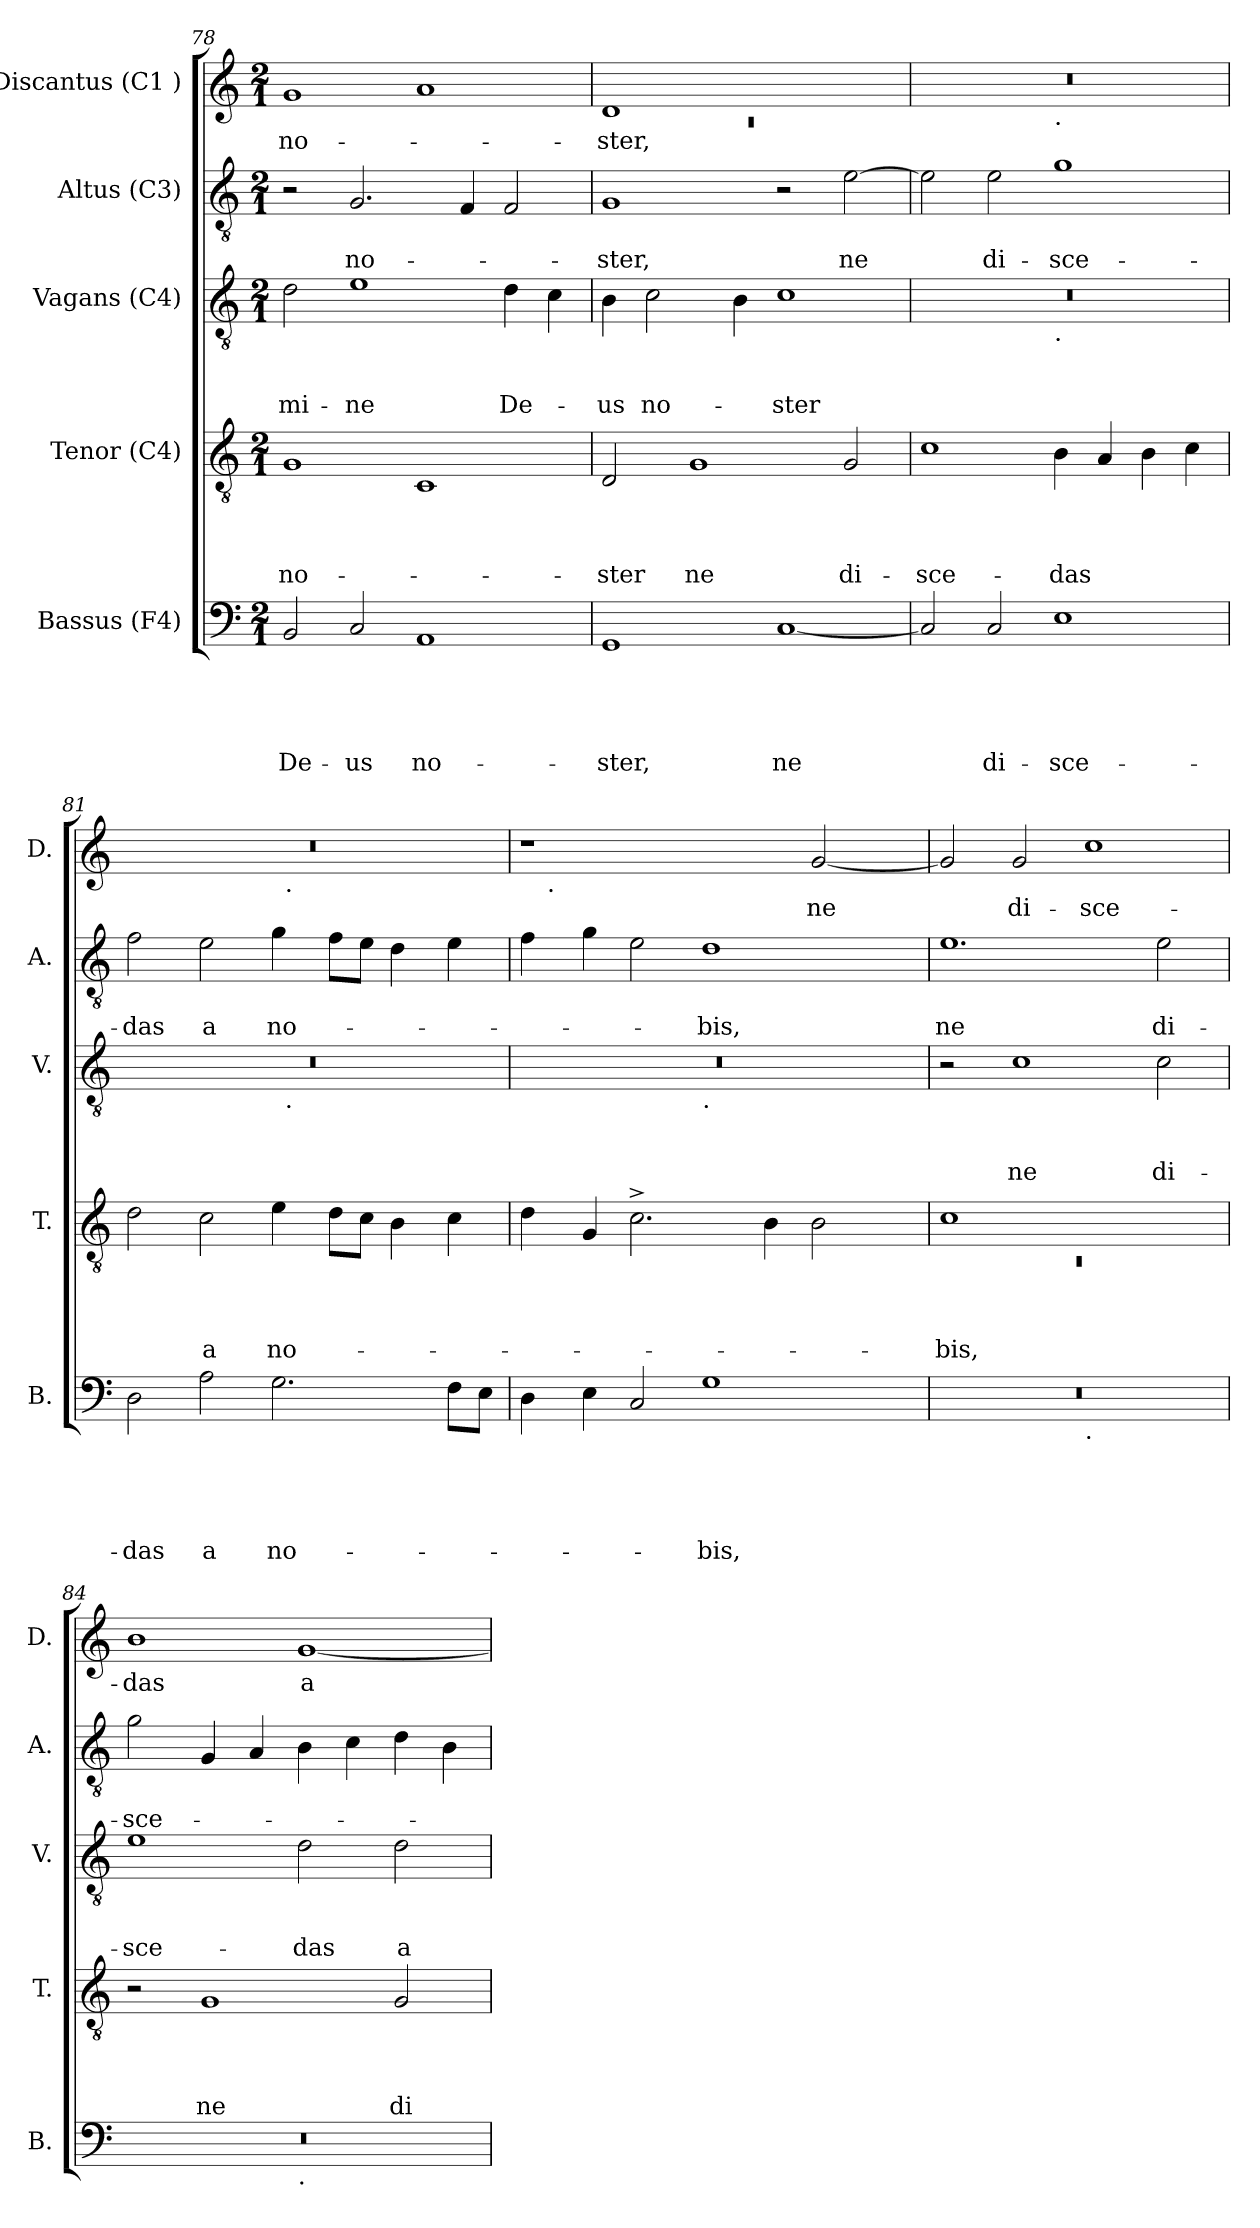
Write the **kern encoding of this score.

**kern	**text	**text	**text	**text	**text	**kern	**text	**text	**text	**text	**kern	**text	**text	**text	**kern	**text	**text	**kern	**text
*part5	*part5	*part5	*part5	*part5	*part5	*part4	*part4	*part4	*part4	*part4	*part3	*part3	*part3	*part3	*part2	*part2	*part2	*part1	*part1
*staff5	*staff5	*staff5	*staff5	*staff5	*staff5	*staff4	*staff4	*staff4	*staff4	*staff4	*staff3	*staff3	*staff3	*staff3	*staff2	*staff2	*staff2	*staff1	*staff1
*I"Bassus (F4)	*	*	*	*	*	*I"Tenor (C4)	*	*	*	*	*I"Vagans (C4)	*	*	*	*I"Altus (C3)	*	*	*I"Discantus (C1 )	*
*I'B.	*	*	*	*	*	*I'T.	*	*	*	*	*I'V.	*	*	*	*I'A.	*	*	*I'D.	*
*clefF4	*	*	*	*	*	*clefGv2	*	*	*	*	*clefGv2	*	*	*	*clefGv2	*	*	*clefG2	*
*k[]	*	*	*	*	*	*k[]	*	*	*	*	*k[]	*	*	*	*k[]	*	*	*k[]	*
*C:	*	*	*	*	*	*C:	*	*	*	*	*C:	*	*	*	*C:	*	*	*C:	*
*M2/1	*	*	*	*	*	*M2/1	*	*	*	*	*M2/1	*	*	*	*M2/1	*	*	*M2/1	*
=78	=78	=78	=78	=78	=78	=78	=78	=78	=78	=78	=78	=78	=78	=78	=78	=78	=78	=78	=78
!	!	!	!	!	!LO:LY:b	!	!	!	!	!LO:LY:b	!	!	!	!LO:LY:b	!	!	!	!	!LO:LY:b
2BB/	.	.	.	.	De-	1G	.	.	.	no-	2d\	.	.	-mi-	2r	.	.	1g	no-
!	!	!	!	!	!LO:LY:b	!	!	!	!	!	!	!	!	!LO:LY:b	!	!	!LO:LY:b	!	!
2C/	.	.	.	.	-us	.	.	.	.	.	1e	.	.	-ne	2.G/	.	no-	.	.
!	!	!	!	!	!LO:LY:b	!	!	!	!	!	!	!	!	!	!	!	!	!	!
1AA	.	.	.	.	no-	1C	.	.	.	.	.	.	.	.	.	.	.	1a	.
.	.	.	.	.	.	.	.	.	.	.	.	.	.	.	4F/	.	.	.	.
!	!	!	!	!	!	!	!	!	!	!	!	!	!	!LO:LY:b	!	!	!	!	!
.	.	.	.	.	.	.	.	.	.	.	4d\	.	.	De-	2F/	.	.	.	.
.	.	.	.	.	.	.	.	.	.	.	4c\	.	.	.	.	.	.	.	.
=79	=79	=79	=79	=79	=79	=79	=79	=79	=79	=79	=79	=79	=79	=79	=79	=79	=79	=79	=79
*	*	*	*	*	*	*	*	*	*	*	*	*	*	*	*	*	*	*^	*
!	!	!	!	!	!LO:LY:b	!	!	!	!	!LO:LY:b	!	!	!	!LO:LY:b	!	!	!LO:LY:b	!	!LO:N:vis=1	!LO:LY:b
1GG	.	.	.	.	-ster,	2D/	.	.	.	-ster	4B\	.	.	-us	1G	.	-ster,	1d	0rc	-ster,
!	!	!	!	!	!	!	!	!	!	!	!	!	!	!LO:LY:b	!	!	!	!	!	!
.	.	.	.	.	.	.	.	.	.	.	2c\	.	.	no-	.	.	.	.	.	.
!	!	!	!	!	!	!	!	!	!	!LO:LY:b	!	!	!	!	!	!	!	!	!	!
.	.	.	.	.	.	1G	.	.	.	ne	.	.	.	.	.	.	.	.	.	.
.	.	.	.	.	.	.	.	.	.	.	4B\	.	.	.	.	.	.	.	.	.
!	!	!	!	!	!LO:LY:b	!	!	!	!	!	!	!	!	!LO:LY:b	!	!	!	!	!	!
[<1C	.	.	.	.	ne	.	.	.	.	.	1c	.	.	-ster	2r	.	.	1ryy	.	.
!	!	!	!	!	!	!	!	!	!	!LO:LY:b	!	!	!	!	!	!	!LO:LY:b	!	!	!
.	.	.	.	.	.	2G/	.	.	.	di-	.	.	.	.	[>2e\	.	ne	.	.	.
=80	=80	=80	=80	=80	=80	=80	=80	=80	=80	=80	=80	=80	=80	=80	=80	=80	=80	=80	=80	=80
!	!	!	!	!	!	!	!	!	!	!LO:LY:b	!	!	!	!	!	!	!	!	!	!
*	*	*	*	*	*	*	*	*	*	*	*^	*	*	*	*	*	*	*	*	*
2C/]	.	.	.	.	.	1c	.	.	.	-sce-	0r	1ryy	.	.	.	2e\]	.	.	0r	1ryy	.
!	!	!	!	!	!LO:LY:b	!	!	!	!	!	!	!	!	!	!	!	!	!LO:LY:b	!	!	!
2C/	.	.	.	.	di-	.	.	.	.	.	.	.	.	.	.	2e\	.	di-	.	.	.
!	!	!	!	!	!	!	!	!	!	!	!	!	!	!	!	!	!	!	!	!LO:TX:b:t=.	!
!	!	!	!	!	!	!	!	!	!	!	!	!LO:TX:b:t=.	!	!	!	!	!	!	!	!	!
!	!	!	!	!	!LO:LY:b	!	!	!	!	!LO:LY:b	!	!	!	!	!	!	!	!LO:LY:b	!	!	!
1E	.	.	.	.	-sce-	4B\	.	.	.	-das	.	1ryy	.	.	.	1g	.	-sce-	.	1ryy	.
.	.	.	.	.	.	4A/	.	.	.	.	.	.	.	.	.	.	.	.	.	.	.
.	.	.	.	.	.	4B\	.	.	.	.	.	.	.	.	.	.	.	.	.	.	.
.	.	.	.	.	.	4c\	.	.	.	.	.	.	.	.	.	.	.	.	.	.	.
!!LO:PB:g=z	!!
=81	=81	=81	=81	=81	=81	=81	=81	=81	=81	=81	=81	=81	=81	=81	=81	=81	=81	=81	=81	=81	=81
!	!	!	!	!	!LO:LY:b	!	!	!	!	!	!	!	!	!	!	!	!	!LO:LY:b	!	!	!
2D\	.	.	.	.	-das	2d\	.	.	.	.	0r	1ryy	.	.	.	2f\	.	-das	0r	1ryy	.
!	!	!	!	!	!LO:LY:b	!	!	!	!	!LO:LY:b	!	!	!	!	!	!	!	!LO:LY:b	!	!	!
2A\	.	.	.	.	a	2c\	.	.	.	a	.	.	.	.	.	2e\	.	a	.	.	.
!	!	!	!	!	!LO:LY:b	!	!	!	!	!LO:LY:b	!	!	!	!	!	!	!	!LO:LY:b	!	!	!
2.G\	.	.	.	.	no-	4e\	.	.	.	no-	.	32ryy	.	.	.	4g\	.	no-	.	32ryy	.
!	!	!	!	!	!	!	!	!	!	!	!	!	!	!	!	!	!	!	!	!LO:TX:b:t=.	!
!	!	!	!	!	!	!	!	!	!	!	!	!LO:TX:b:t=.	!	!	!	!	!	!	!	!	!
.	.	.	.	.	.	.	.	.	.	.	.	2ryy	.	.	.	.	.	.	.	2ryy	.
.	.	.	.	.	.	8d\L	.	.	.	.	.	.	.	.	.	8f\L	.	.	.	.	.
.	.	.	.	.	.	8c\J	.	.	.	.	.	.	.	.	.	8e\J	.	.	.	.	.
.	.	.	.	.	.	4B\	.	.	.	.	.	.	.	.	.	4d\	.	.	.	.	.
.	.	.	.	.	.	.	.	.	.	.	.	4...ryy	.	.	.	.	.	.	.	4...ryy	.
8F\L	.	.	.	.	.	4c\	.	.	.	.	.	.	.	.	.	4e\	.	.	.	.	.
8E\J	.	.	.	.	.	.	.	.	.	.	.	.	.	.	.	.	.	.	.	.	.
=82	=82	=82	=82	=82	=82	=82	=82	=82	=82	=82	=82	=82	=82	=82	=82	=82	=82	=82	=82	=82	=82
4D\	.	.	.	.	.	4d\	.	.	.	.	0r	1ryy	.	.	.	4f\	.	.	1r	16.ryy	.
!	!	!	!	!	!	!	!	!	!	!	!	!	!	!	!	!	!	!	!	!LO:TX:b:t=.	!
.	.	.	.	.	.	.	.	.	.	.	.	.	.	.	.	.	.	.	.	1ryy	.
4E\	.	.	.	.	.	4G/	.	.	.	.	.	.	.	.	.	4g\	.	.	.	.	.
2C/	.	.	.	.	.	2.c^>\	.	.	.	.	.	.	.	.	.	2e\	.	.	.	.	.
!	!	!	!	!	!	!	!	!	!	!	!	!LO:TX:b:t=.	!	!	!	!	!	!	!	!	!
!	!	!	!	!	!LO:LY:b	!	!	!	!	!	!	!	!	!	!	!	!	!LO:LY:b	!	!	!
1G	.	.	.	.	-bis,	.	.	.	.	.	.	1ryy	.	.	.	1d	.	-bis,	2ryy	.	.
.	.	.	.	.	.	.	.	.	.	.	.	.	.	.	.	.	.	.	.	2ryy	.
.	.	.	.	.	.	4B\	.	.	.	.	.	.	.	.	.	.	.	.	.	.	.
!	!	!	!	!	!	!	!	!	!	!	!	!	!	!	!	!	!	!	!	!	!LO:LY:b
.	.	.	.	.	.	2B\	.	.	.	.	.	.	.	.	.	.	.	.	[<2g/	.	ne
.	.	.	.	.	.	.	.	.	.	.	.	.	.	.	.	.	.	.	.	4ryy	.
.	.	.	.	.	.	.	.	.	.	.	.	.	.	.	.	.	.	.	.	8ryy	.
.	.	.	.	.	.	.	.	.	.	.	.	.	.	.	.	.	.	.	.	32ryy	.
=83	=83	=83	=83	=83	=83	=83	=83	=83	=83	=83	=83	=83	=83	=83	=83	=83	=83	=83	=83	=83	=83
*	*	*	*	*	*	*^	*	*	*	*	*	*	*	*	*	*	*	*	*	*	*
!	!	!	!	!	!	!	!LO:N:vis=1	!	!	!	!LO:LY:b	!	!	!	!	!	!	!	!LO:LY:b	!	!	!
*^	*	*	*	*	*	*	*	*	*	*	*	*v	*v	*	*	*	*	*	*	*v	*v	*
0r	1ryy	.	.	.	.	.	1c	0rC	.	.	.	-bis,	2r	.	.	.	1.e	.	ne	2g/]	.
!	!	!	!	!	!	!	!	!	!	!	!	!	!	!	!	!LO:LY:b	!	!	!	!	!LO:LY:b
.	.	.	.	.	.	.	.	.	.	.	.	.	1c	.	.	ne	.	.	.	2g/	di-
!	!LO:TX:b:t=.	!	!	!	!	!	!	!	!	!	!	!	!	!	!	!	!	!	!	!	!
!	!	!	!	!	!	!	!	!	!	!	!	!	!	!	!	!	!	!	!	!	!LO:LY:b
.	1ryy	.	.	.	.	.	1ryy	.	.	.	.	.	.	.	.	.	.	.	.	1cc	-sce-
!	!	!	!	!	!	!	!	!	!	!	!	!	!	!	!	!LO:LY:b	!	!	!LO:LY:b	!	!
.	.	.	.	.	.	.	.	.	.	.	.	.	2c\	.	.	di-	2e\	.	di-	.	.
*	*	*	*	*	*	*	*v	*v	*	*	*	*	*	*	*	*	*	*	*	*	*
=84	=84	=84	=84	=84	=84	=84	=84	=84	=84	=84	=84	=84	=84	=84	=84	=84	=84	=84	=84	=84
!	!	!	!	!	!	!	!	!	!	!	!	!	!	!	!LO:LY:b	!	!	!LO:LY:b	!	!LO:LY:b
0r	1ryy	.	.	.	.	.	2r	.	.	.	.	1e	.	.	-sce-	2g\	.	-sce-	1b	-das
!	!	!	!	!	!	!	!	!	!	!	!LO:LY:b	!	!	!	!	!	!	!	!	!
.	.	.	.	.	.	.	1G	.	.	.	ne	.	.	.	.	4G/	.	.	.	.
.	.	.	.	.	.	.	.	.	.	.	.	.	.	.	.	4A/	.	.	.	.
!	!LO:TX:b:t=.	!	!	!	!	!	!	!	!	!	!	!	!	!	!	!	!	!	!	!
!	!	!	!	!	!	!	!	!	!	!	!	!	!	!	!LO:LY:b	!	!	!	!	!LO:LY:b:rj
.	1ryy	.	.	.	.	.	.	.	.	.	.	2d\	.	.	-das	4B\	.	.	[<1g	a
.	.	.	.	.	.	.	.	.	.	.	.	.	.	.	.	4c\	.	.	.	.
!	!	!	!	!	!	!	!	!	!	!	!LO:LY:b	!	!	!	!LO:LY:b	!	!	!	!	!
.	.	.	.	.	.	.	2G/	.	.	.	di-	2d\	.	.	a	4d\	.	.	.	.
.	.	.	.	.	.	.	.	.	.	.	.	.	.	.	.	4B\	.	.	.	.
*v	*v	*	*	*	*	*	*	*	*	*	*	*	*	*	*	*	*	*	*	*
=	=	=	=	=	=	=	=	=	=	=	=	=	=	=	=	=	=	=	=
*-	*-	*-	*-	*-	*-	*-	*-	*-	*-	*-	*-	*-	*-	*-	*-	*-	*-	*-	*-
